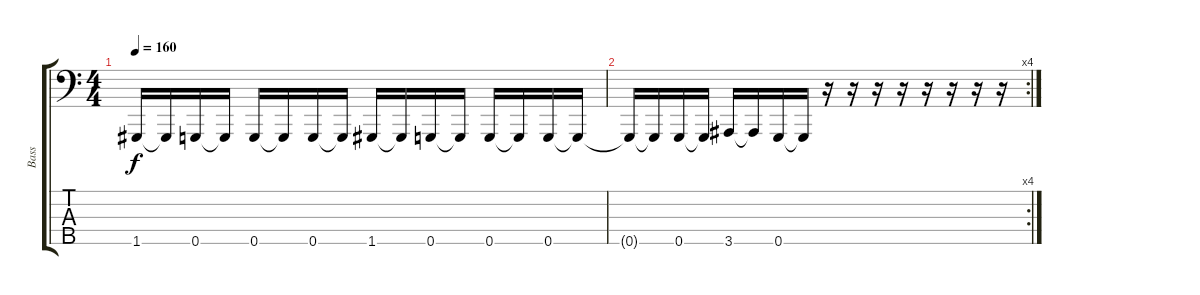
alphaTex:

\track ("Bass" "Bass") {instrument slapbass1}
\staff {score tabs}
\tuning (F2 C2 G1 B0 G0) {hide}
\ts (4 4)
\tempo 160
\clef f4
\ks c
1.5.16{dy f} 1.5{t}.16 0.5.16 0.5{t}.16 0.5.16 0.5{t}.16 0.5.16 0.5{t}.16 1.5.16 1.5{t}.16 0.5.16 0.5{t}.16 0.5.16 0.5{t}.16 0.5.16 0.5{t}.16 |
\rc 4
0.5{t}.16 0.5{t}.16 0.5.16 0.5{t}.16 3.5.16 3.5{t}.16 0.5.16 0.5{t}.16 r.16 r.16 r.16 r.16 r.16 r.16 r.16 r.16
